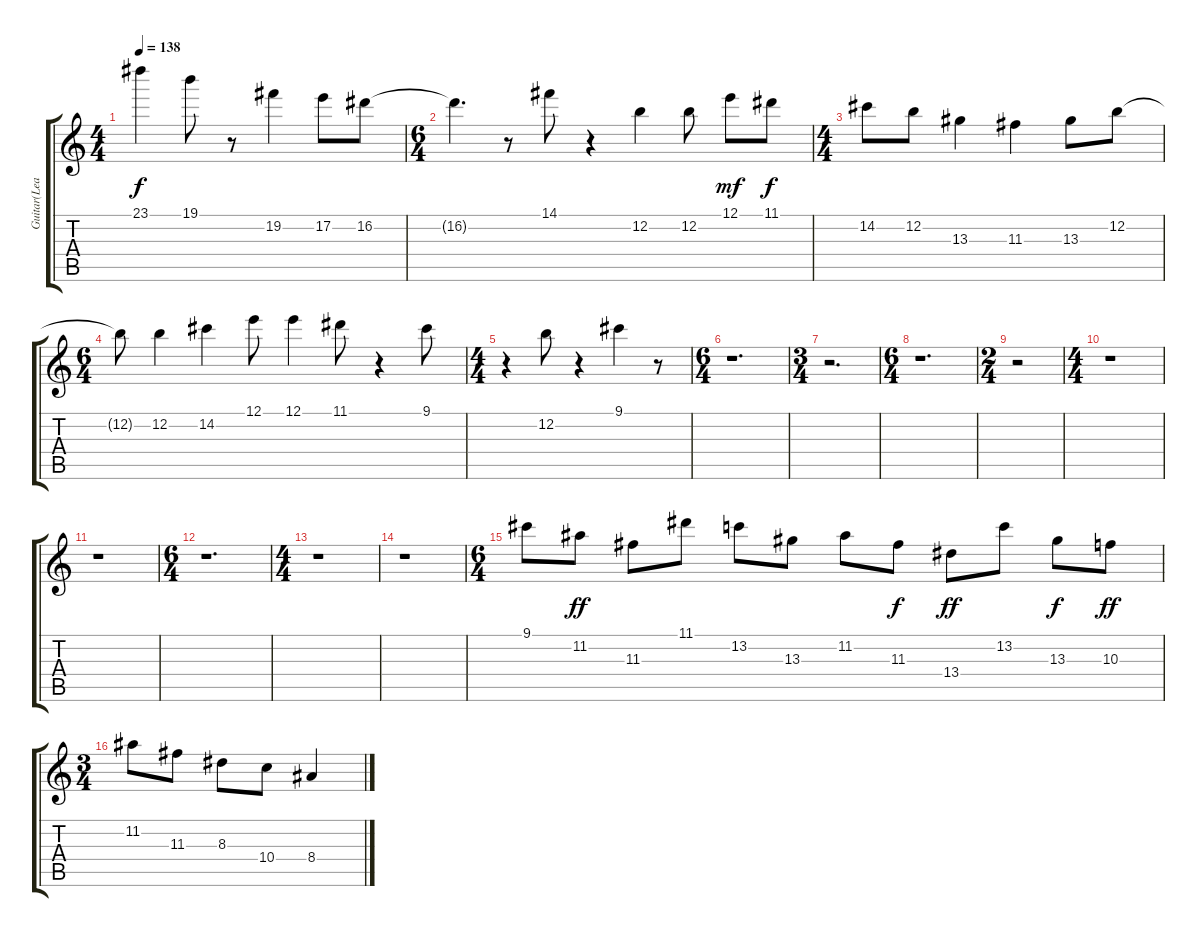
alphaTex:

\track ("Guitar(Lead)" "Guitar(Lea") {instrument distortionguitar}
\staff {score tabs}
\tuning (E4 B3 G3 D3 A2 E2) {hide}
\ts (4 4)
\tempo 138
\clef g2
\ks c
23.1{t}.4{dy f} 19.1.8 r.8 19.2.4 17.2.8 16.2.8 |
\ts (6 4)
16.2{t}.4{d} r.8 14.1.8{instrument distortionguitar} r.4 12.2.4{instrument overdrivenguitar} 12.2.8 12.1.8{dy mf} 11.1.8{dy f} |
\ts (4 4)
14.2.8 12.2.8 13.3.4 11.3.4 13.3.8 12.2.8 |
\ts (6 4)
12.2{t}.8 12.2.4 14.2.4 12.1.8 12.1.4 11.1.8 r.4 9.1.8 |
\ts (4 4)
r.4 12.2.8 r.4 9.1.4 r.8 |
\ts (6 4)
r.1{d} |
\ts (3 4)
r.2{d} |
\ts (6 4)
r.1{d} |
\ts (2 4)
r.2 |
\ts (4 4)
r.1 |
r.1 |
\ts (6 4)
r.1{d} |
\ts (4 4)
r.1 |
r.1 |
\ts (6 4)
9.1.8{volume 12 instrument overdrivenguitar} 11.2.8{dy ff} 11.3.8 11.1.8 13.2.8 13.3.8 11.2.8 11.3.8{dy f} 13.4.8{dy ff} 13.2.8 13.3.8{dy f} 10.3.8{dy ff} |
\ts (3 4)
11.2.8 11.3.8 8.3.8 10.4.8 8.4.4
